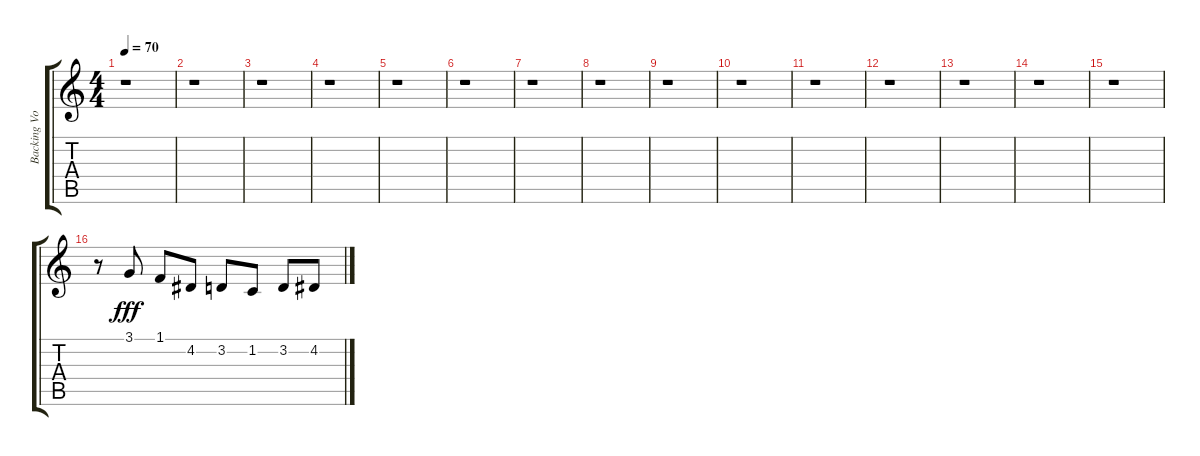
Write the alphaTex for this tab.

\track ("Backing Vox 2" "Backing Vo") {instrument choiraahs}
\staff {score tabs}
\tuning (E4 B3 G3 D3 A2 E2) {hide}
\ts (4 4)
\tempo 70
\clef g2
\ks c
r.1{dy fff} |
r.1 |
r.1 |
r.1 |
r.1 |
r.1 |
r.1 |
r.1 |
r.1 |
r.1 |
r.1 |
r.1 |
r.1 |
r.1 |
r.1 |
r.8 3.1.8{volume 14} 1.1.8 4.2.8 3.2.8 1.2.8 3.2.8 4.2.8
